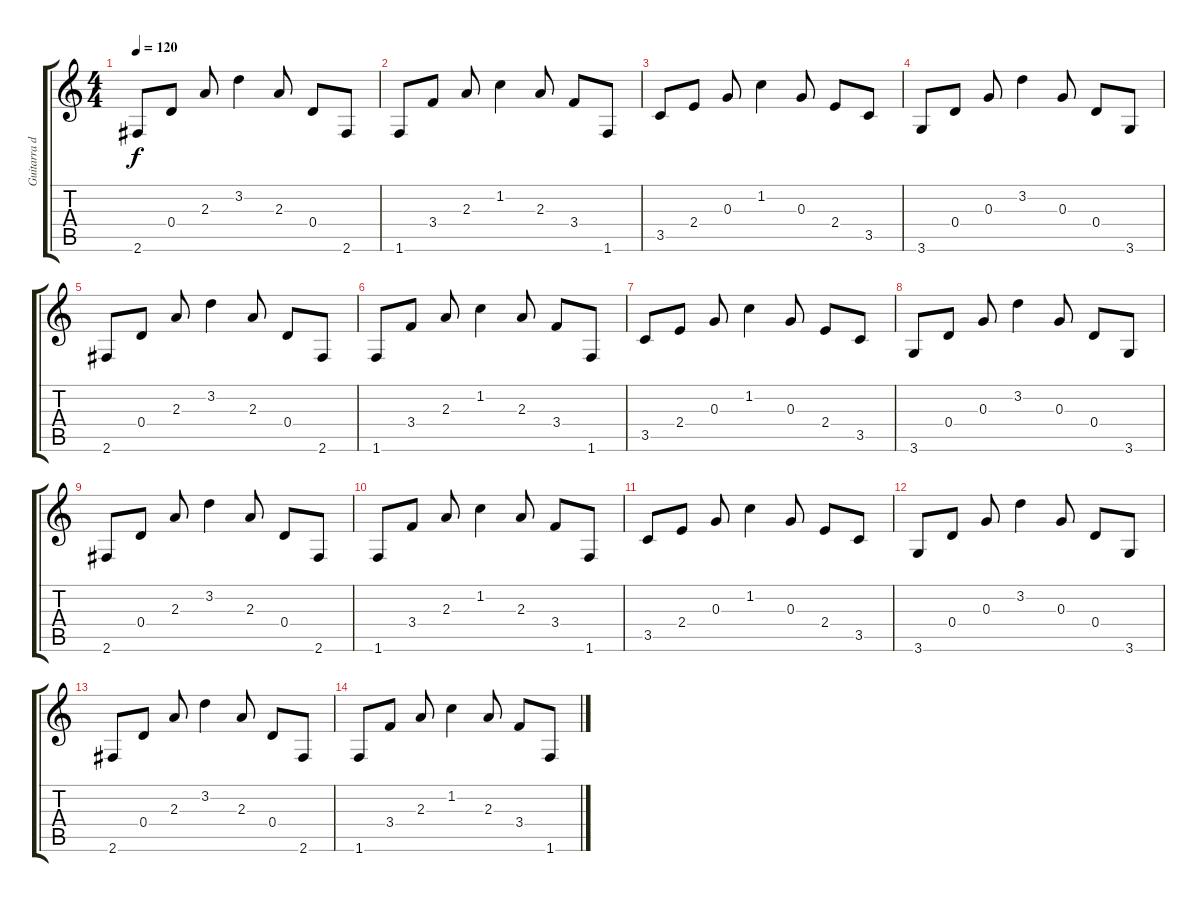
\track ("Guitarra dedilhado" "Guitarra d") {instrument electricguitarclean}
\staff {score tabs}
\tuning (E4 B3 G3 D3 A2 E2) {hide}
\ts (4 4)
\tempo 120
\clef g2
\ks c
2.6.8{dy f} 0.4.8 2.3.8 3.2.4 2.3.8 0.4.8 2.6.8 |
1.6.8 3.4.8 2.3.8 1.2.4 2.3.8 3.4.8 1.6.8 |
3.5.8 2.4.8 0.3.8 1.2.4 0.3.8 2.4.8 3.5.8 |
3.6.8 0.4.8 0.3.8 3.2.4 0.3.8 0.4.8 3.6.8 |
2.6.8 0.4.8 2.3.8 3.2.4 2.3.8 0.4.8 2.6.8 |
1.6.8 3.4.8 2.3.8 1.2.4 2.3.8 3.4.8 1.6.8 |
3.5.8 2.4.8 0.3.8 1.2.4 0.3.8 2.4.8 3.5.8 |
3.6.8 0.4.8 0.3.8 3.2.4 0.3.8 0.4.8 3.6.8 |
2.6.8 0.4.8 2.3.8 3.2.4 2.3.8 0.4.8 2.6.8 |
1.6.8 3.4.8 2.3.8 1.2.4 2.3.8 3.4.8 1.6.8 |
3.5.8 2.4.8 0.3.8 1.2.4 0.3.8 2.4.8 3.5.8 |
3.6.8 0.4.8 0.3.8 3.2.4 0.3.8 0.4.8 3.6.8 |
2.6.8 0.4.8 2.3.8 3.2.4 2.3.8 0.4.8 2.6.8 |
1.6.8 3.4.8 2.3.8 1.2.4 2.3.8 3.4.8 1.6.8
